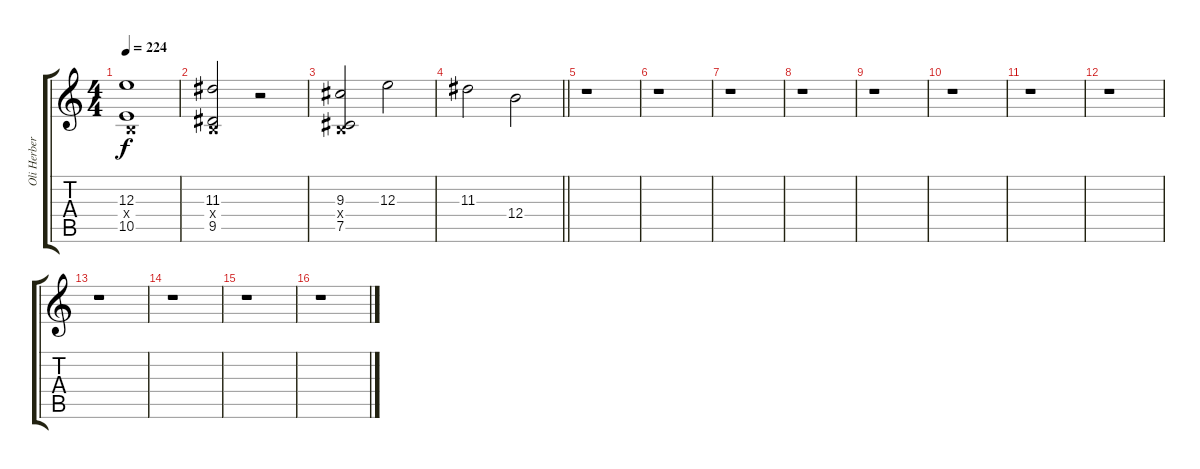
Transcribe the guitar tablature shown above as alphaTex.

\track ("Oli Herbert Lead" "Oli Herber") {instrument distortionguitar}
\staff {score tabs}
\tuning (Db4 Ab3 E3 B2 Gb2 Db2) {hide}
\ts (4 4)
\tempo 224
\clef g2
\ks c
(12.3 0.4{x} 10.5).1{dy f} |
(11.3 0.4{x} 9.5).2 r.2 |
(9.3 0.4{x} 7.5).2 12.3.2 |
\barLineRight lightlight
11.3.2 12.4.2 |
r.1 |
r.1 |
r.1 |
r.1 |
r.1 |
r.1 |
r.1 |
r.1 |
r.1 |
r.1 |
r.1 |
r.1
